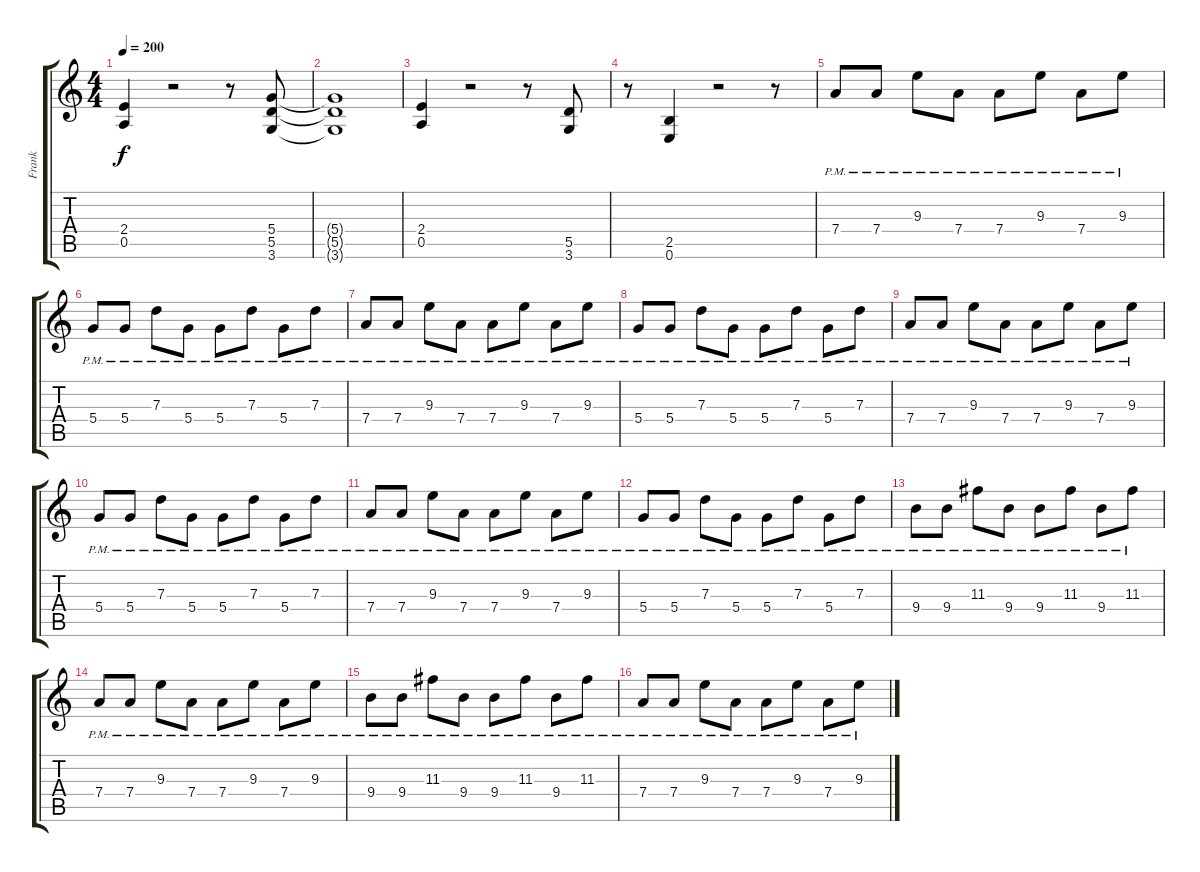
\track ("Frank" "Frank") {instrument distortionguitar}
\staff {score tabs}
\tuning (E4 B3 G3 D3 A2 E2) {hide}
\ts (4 4)
\tempo 200
\clef g2
\ks c
(2.4 0.5).4{dy f} r.2 r.8 (5.4 5.5 3.6).8 |
(5.4{t} 5.5{t} 3.6{t}).1 |
(2.4 0.5).4 r.2 r.8 (5.5 3.6).8 |
r.8 (2.5 0.6).4 r.2 r.8 |
7.4{pm}.8 7.4{pm}.8 9.3{pm}.8 7.4{pm}.8 7.4{pm}.8 9.3{pm}.8 7.4{pm}.8 9.3{pm}.8 |
5.4{pm}.8 5.4{pm}.8 7.3{pm}.8 5.4{pm}.8 5.4{pm}.8 7.3{pm}.8 5.4{pm}.8 7.3{pm}.8 |
7.4{pm}.8 7.4{pm}.8 9.3{pm}.8 7.4{pm}.8 7.4{pm}.8 9.3{pm}.8 7.4{pm}.8 9.3{pm}.8 |
5.4{pm}.8 5.4{pm}.8 7.3{pm}.8 5.4{pm}.8 5.4{pm}.8 7.3{pm}.8 5.4{pm}.8 7.3{pm}.8 |
7.4{pm}.8 7.4{pm}.8 9.3{pm}.8 7.4{pm}.8 7.4{pm}.8 9.3{pm}.8 7.4{pm}.8 9.3{pm}.8 |
5.4{pm}.8 5.4{pm}.8 7.3{pm}.8 5.4{pm}.8 5.4{pm}.8 7.3{pm}.8 5.4{pm}.8 7.3{pm}.8 |
7.4{pm}.8 7.4{pm}.8 9.3{pm}.8 7.4{pm}.8 7.4{pm}.8 9.3{pm}.8 7.4{pm}.8 9.3{pm}.8 |
5.4{pm}.8 5.4{pm}.8 7.3{pm}.8 5.4{pm}.8 5.4{pm}.8 7.3{pm}.8 5.4{pm}.8 7.3{pm}.8 |
9.4{pm}.8 9.4{pm}.8 11.3{pm}.8 9.4{pm}.8 9.4{pm}.8 11.3{pm}.8 9.4{pm}.8 11.3{pm}.8 |
7.4{pm}.8 7.4{pm}.8 9.3{pm}.8 7.4{pm}.8 7.4{pm}.8 9.3{pm}.8 7.4{pm}.8 9.3{pm}.8 |
9.4{pm}.8 9.4{pm}.8 11.3{pm}.8 9.4{pm}.8 9.4{pm}.8 11.3{pm}.8 9.4{pm}.8 11.3{pm}.8 |
7.4{pm}.8 7.4{pm}.8 9.3{pm}.8 7.4{pm}.8 7.4{pm}.8 9.3{pm}.8 7.4{pm}.8 9.3{pm}.8
